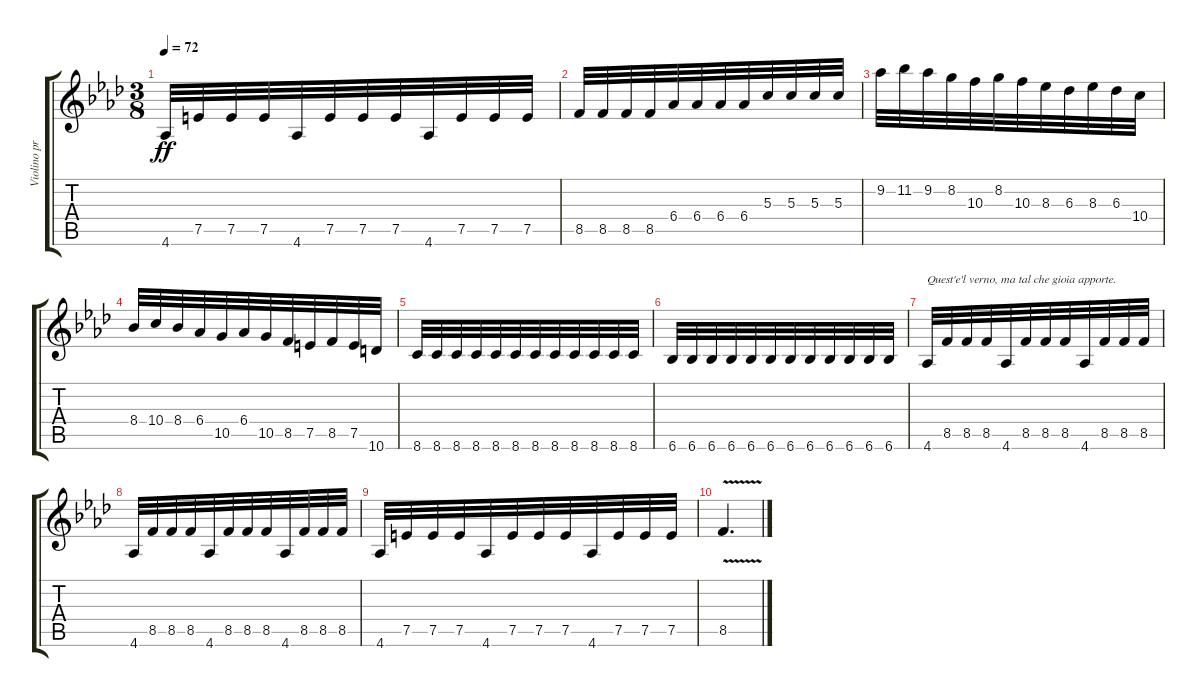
\track ("Violino principale" "Violino pr") {instrument overdrivenguitar}
\staff {score tabs}
\tuning (E4 B3 G3 D3 A2 E2) {hide}
\ts (3 8)
\tempo 72
\clef g2
\ks fminor
4.6.32{dy ff} 7.5.32 7.5.32 7.5.32 4.6.32 7.5.32 7.5.32 7.5.32 4.6.32 7.5.32 7.5.32 7.5.32 |
8.5.32 8.5.32 8.5.32 8.5.32 6.4.32 6.4.32 6.4.32 6.4.32 5.3.32 5.3.32 5.3.32 5.3.32 |
9.2.32 11.2.32 9.2.32 8.2.32 10.3.32 8.2.32 10.3.32 8.3.32 6.3.32 8.3.32 6.3.32 10.4.32 |
8.4.32 10.4.32 8.4.32 6.4.32 10.5.32 6.4.32 10.5.32 8.5.32 7.5.32 8.5.32 7.5.32 10.6.32 |
8.6.32 8.6.32 8.6.32 8.6.32 8.6.32 8.6.32 8.6.32 8.6.32 8.6.32 8.6.32 8.6.32 8.6.32 |
6.6.32 6.6.32 6.6.32 6.6.32 6.6.32 6.6.32 6.6.32 6.6.32 6.6.32 6.6.32 6.6.32 6.6.32 |
4.6.32{txt "Quest'e'l verno, ma tal che gioia apporte."} 8.5.32 8.5.32 8.5.32 4.6.32 8.5.32 8.5.32 8.5.32 4.6.32 8.5.32 8.5.32 8.5.32 |
4.6.32 8.5.32 8.5.32 8.5.32 4.6.32 8.5.32 8.5.32 8.5.32 4.6.32 8.5.32 8.5.32 8.5.32 |
4.6.32 7.5.32 7.5.32 7.5.32 4.6.32 7.5.32 7.5.32 7.5.32 4.6.32 7.5.32 7.5.32 7.5.32 |
8.5{v}.4{d}
